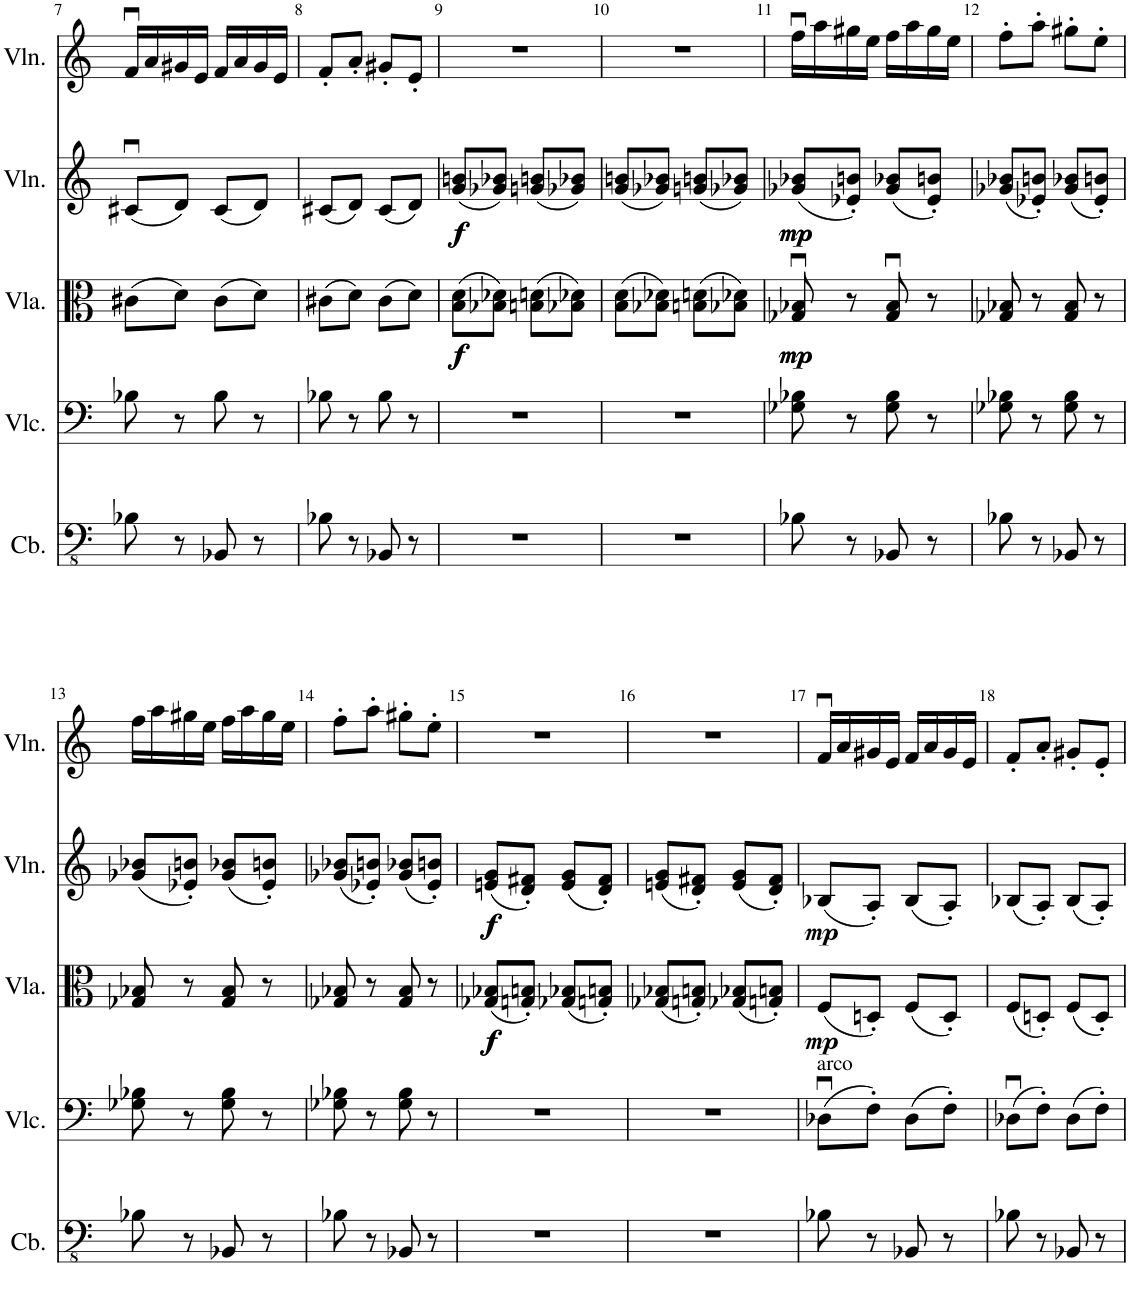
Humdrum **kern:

**kern	**kern	**kern	**dynam	**kern	**dynam	**kern
*part5	*part4	*part3	*part3	*part2	*part2	*part1
*staff5	*staff4	*staff3	*staff3	*staff2	*staff2	*staff1
*I"Double Bass	*I"Violoncello	*I"Viola	*	*I"Violin	*	*I"Violin
*	*I'Vlc.	*I'Vla.	*	*I'Vln.	*	*I'Vln.
!!LO:PB:g=z
*clefFv4	*clefF4	*clefC3	*	*clefG2	*	*clefG2
*Trd7c12	*	*	*	*	*	*
*k[]	*k[]	*k[]	*	*k[]	*	*k[]
*M2/4	*M2/4	*M2/4	*	*M2/4	*	*M2/4
=7	=7	=7	=7	=7	=7	=7
8BB-X\	8B-X\	(8c#X\L	.	(8c#Xu/L	.	16fu/LL
.	.	.	.	.	.	16a/
8r	8r	8d\J)	.	8d/J)	.	16g#X/
.	.	.	.	.	.	16e/JJ
8BBB-X/	8B-\	(8c#\L	.	(8c#/L	.	16f/LL
.	.	.	.	.	.	16a/
8r	8r	8d\J)	.	8d/J)	.	16g#/
.	.	.	.	.	.	16e/JJ
=8	=8	=8	=8	=8	=8	=8
8BB-X\	8B-X\	(8c#X\L	.	(8c#X/L	.	8f'/L
8r	8r	8d\J)	.	8d/J)	.	8a'/J
8BBB-X/	8B-\	(8c#\L	.	(8c#/L	.	8g#X'/L
8r	8r	8d\J)	.	8d/J)	.	8e'/J
=9	=9	=9	=9	=9	=9	=9
!	!	!	!LO:DY:b	!	!	!
!	!	!	!LO:DY:n=1:b	!	!LO:DY:b	!
!	!	!	!	!	!LO:DY:n=1:b	!
2r	2r	(8B\ 8d\L	f f	(8g/ 8bn/L	f f	2r
.	.	8B-X\ 8d-X\J)	.	8g-X/ 8b-X/J)	.	.
.	.	(8Bn\ 8dn\L	.	(8gn/ 8bn/L	.	.
.	.	8B-X\ 8d-X\J)	.	8g-X/ 8b-X/J)	.	.
=10	=10	=10	=10	=10	=10	=10
2r	2r	(8B\ 8d\L	.	(8g/ 8bn/L	.	2r
.	.	8B-X\ 8d-X\J)	.	8g-X/ 8b-X/J)	.	.
.	.	(8Bn\ 8dn\L	.	(8gn/ 8bn/L	.	.
.	.	8B-X\ 8d-X\J)	.	8g-X/ 8b-X/J)	.	.
=11	=11	=11	=11	=11	=11	=11
!	!	!	!LO:DY:b	!	!	!
!	!	!	!LO:DY:n=1:b	!	!LO:DY:b	!
!	!	!	!	!	!LO:DY:n=1:b	!
8BB-X\	8G-X\ 8B-X\	8G-X/u 8B-X/u	mp mp	(8g-X/ 8b-X/L	mp mp	16ffu\LL
.	.	.	.	.	.	16aa\
8r	8r	8r	.	8e-X/' 8bn/'J)	.	16gg#X\
.	.	.	.	.	.	16ee\JJ
8BBB-X/	8G-\ 8B-\	8G-/u 8B-/u	.	(8g-/ 8b-X/L	.	16ff\LL
.	.	.	.	.	.	16aa\
8r	8r	8r	.	8e-/' 8bn/'J)	.	16gg#\
.	.	.	.	.	.	16ee\JJ
=12	=12	=12	=12	=12	=12	=12
8BB-X\	8G-X\ 8B-X\	8G-X/ 8B-X/	.	(8g-X/ 8b-X/L	.	8ff'\L
8r	8r	8r	.	8e-X/' 8bn/'J)	.	8aa'\J
8BBB-X/	8G-\ 8B-\	8G-/ 8B-/	.	(8g-/ 8b-X/L	.	8gg#X'\L
8r	8r	8r	.	8e-/' 8bn/'J)	.	8ee'\J
!!LO:LB:g=z
=13	=13	=13	=13	=13	=13	=13
8BB-X\	8G-X\ 8B-X\	8G-X/ 8B-X/	.	(8g-X/ 8b-X/L	.	16ff\LL
.	.	.	.	.	.	16aa\
8r	8r	8r	.	8e-X/' 8bn/'J)	.	16gg#X\
.	.	.	.	.	.	16ee\JJ
8BBB-X/	8G-\ 8B-\	8G-/ 8B-/	.	(8g-/ 8b-X/L	.	16ff\LL
.	.	.	.	.	.	16aa\
8r	8r	8r	.	8e-/' 8bn/'J)	.	16gg#\
.	.	.	.	.	.	16ee\JJ
=14	=14	=14	=14	=14	=14	=14
8BB-X\	8G-X\ 8B-X\	8G-X/ 8B-X/	.	(8g-X/ 8b-X/L	.	8ff'\L
8r	8r	8r	.	8e-X/' 8bn/'J)	.	8aa'\J
8BBB-X/	8G-\ 8B-\	8G-/ 8B-/	.	(8g-/ 8b-X/L	.	8gg#X'\L
8r	8r	8r	.	8e-/' 8bn/'J)	.	8ee'\J
=15	=15	=15	=15	=15	=15	=15
!	!	!	!LO:DY:b	!	!	!
!	!	!	!LO:DY:n=1:b	!	!LO:DY:b	!
!	!	!	!	!	!LO:DY:n=1:b	!
2r	2r	(8G-X/ 8B-X/L	f f	(8en/ 8g/L	f f	2r
.	.	8Gn/' 8Bn/'J)	.	8d/' 8f#X/'J)	.	.
.	.	(8G-X/ 8B-X/L	.	(8e/ 8g/L	.	.
.	.	8Gn/' 8Bn/'J)	.	8d/' 8f#/'J)	.	.
=16	=16	=16	=16	=16	=16	=16
2r	2r	(8G-X/ 8B-X/L	.	(8en/ 8g/L	.	2r
.	.	8Gn/' 8Bn/'J)	.	8d/' 8f#X/'J)	.	.
.	.	(8G-X/ 8B-X/L	.	(8e/ 8g/L	.	.
.	.	8Gn/' 8Bn/'J)	.	8d/' 8f#/'J)	.	.
=17	=17	=17	=17	=17	=17	=17
!	!LO:TX:a:t=arco	!	!	!	!	!
!	!	!	!LO:DY:b	!	!LO:DY:b	!
8BB-X\	(8D-Xu\L	(8F/L	mp	(8B-X/L	mp	16fu/LL
.	.	.	.	.	.	16a/
8r	8F'\J)	8Dn'/J)	.	8A'/J)	.	16g#X/
.	.	.	.	.	.	16e/JJ
8BBB-X/	(8D-\L	(8F/L	.	(8B-/L	.	16f/LL
.	.	.	.	.	.	16a/
8r	8F'\J)	8D'/J)	.	8A'/J)	.	16g#/
.	.	.	.	.	.	16e/JJ
=18	=18	=18	=18	=18	=18	=18
8BB-X\	(8D-Xu\L	(8F/L	.	(8B-X/L	.	8f'/L
8r	8F'\J)	8Dn'/J)	.	8A'/J)	.	8a'/J
8BBB-X/	(8D-\L	(8F/L	.	(8B-/L	.	8g#X'/L
8r	8F'\J)	8D'/J)	.	8A'/J)	.	8e'/J
=	=	=	=	=	=	=
*-	*-	*-	*-	*-	*-	*-
